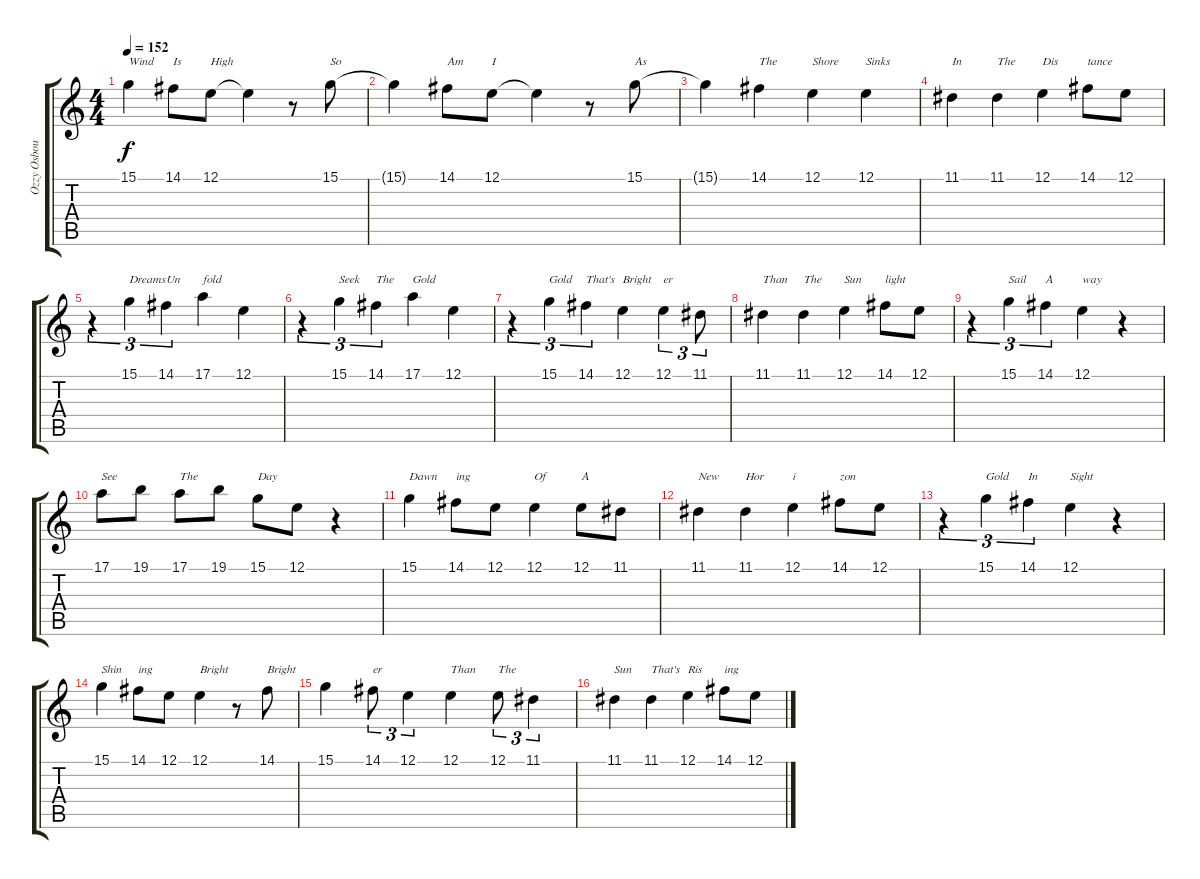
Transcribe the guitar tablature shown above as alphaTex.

\track ("Ozzy Osbourne" "Ozzy Osbou") {instrument flute}
\staff {score tabs}
\tuning (E4 B3 G3 D3 A2 E2) {hide}
\ts (4 4)
\tempo 152
\clef g2
\ks c
15.1.4{txt "Wind" dy f} 14.1.8{txt "Is"} 12.1.8{txt "High"} 12.1{t}.4 r.8 15.1.8{txt "So"} |
15.1{t}.4 14.1.8{txt "Am"} 12.1.8{txt "I"} 12.1{t}.4 r.8 15.1.8{txt "As"} |
15.1{t}.4 14.1.4{txt "The"} 12.1.4{txt "Shore"} 12.1.4{txt "Sinks"} |
11.1.4{txt "In"} 11.1.4{txt "The"} 12.1.4{txt "Dis"} 14.1.8{txt "tance"} 12.1.8 |
r.4{tu (3 2)} 15.1.4{tu (3 2) txt "Dreams"} 14.1.4{tu (3 2) txt "Un"} 17.1.4{txt "fold"} 12.1.4 |
r.4{tu (3 2)} 15.1.4{tu (3 2) txt "Seek"} 14.1.4{tu (3 2) txt "The"} 17.1.4{txt "Gold"} 12.1.4 |
r.4{tu (3 2)} 15.1.4{tu (3 2) txt "Gold"} 14.1.4{tu (3 2) txt "That's"} 12.1.4{txt "Bright"} 12.1.4{tu (3 2) txt "er"} 11.1.8{tu (3 2)} |
11.1.4{txt "Than"} 11.1.4{txt "The"} 12.1.4{txt "Sun"} 14.1.8{txt "light"} 12.1.8 |
r.4{tu (3 2)} 15.1.4{tu (3 2) txt "Sail"} 14.1.4{tu (3 2) txt "A"} 12.1.4{txt "way"} r.4 |
17.1.8{txt "See"} 19.1.8 17.1.8{txt "The"} 19.1.8 15.1.8{txt "Day"} 12.1.8 r.4 |
15.1.4{txt "Dawn"} 14.1.8{txt "ing"} 12.1.8 12.1.4{txt "Of"} 12.1.8{txt "A"} 11.1.8 |
11.1.4{txt "New"} 11.1.4{txt "Hor"} 12.1.4{txt "i"} 14.1.8{txt "zon"} 12.1.8 |
r.4{tu (3 2)} 15.1.4{tu (3 2) txt "Gold"} 14.1.4{tu (3 2) txt "In"} 12.1.4{txt "Sight"} r.4 |
15.1.4{txt "Shin"} 14.1.8{txt "ing"} 12.1.8 12.1.4{txt "Bright"} r.8 14.1.8{txt "Bright"} |
15.1.4 14.1.8{tu (3 2) txt "er"} 12.1.4{tu (3 2)} 12.1.4{txt "Than"} 12.1.8{tu (3 2) txt "The"} 11.1.4{tu (3 2)} |
11.1.4{txt "Sun"} 11.1.4{txt "That's"} 12.1.4{txt "Ris"} 14.1.8{txt "ing"} 12.1.8
